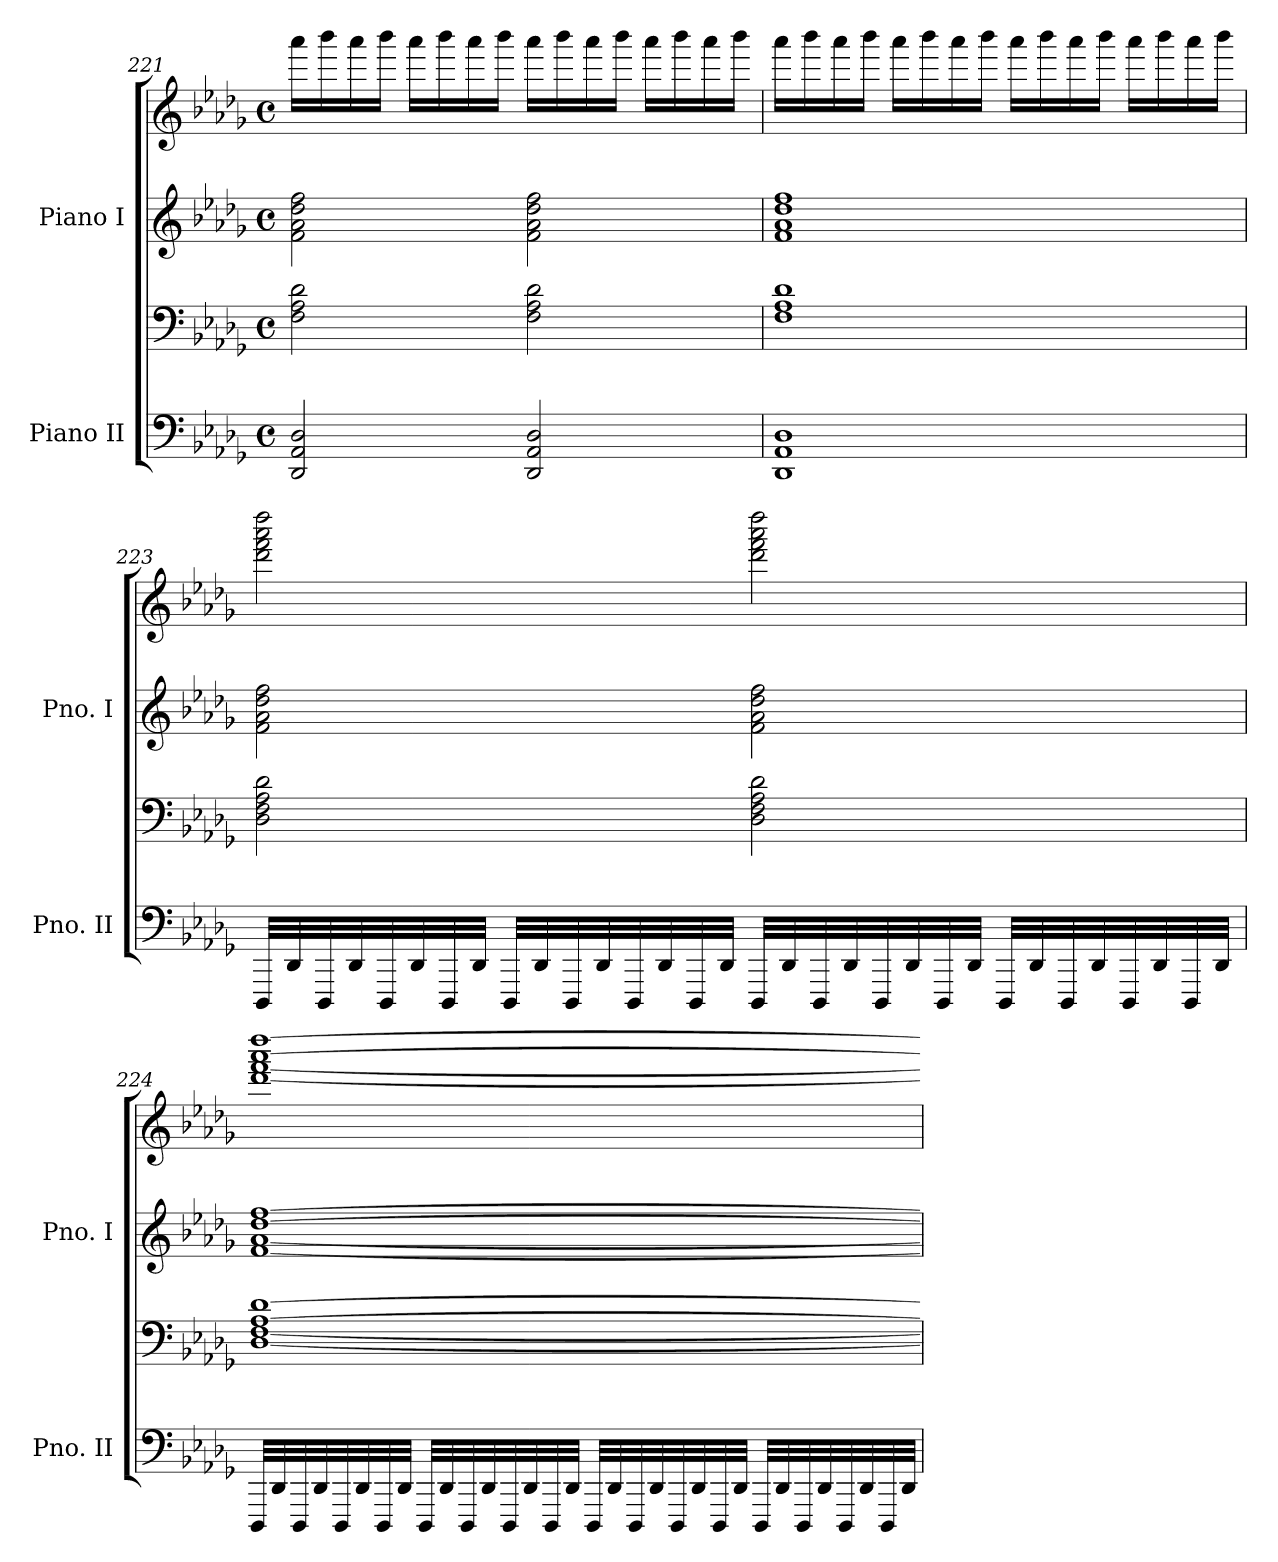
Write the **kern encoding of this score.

**kern	**kern	**kern	**kern
*part2	*part2	*part1	*part1
*staff4	*staff3	*staff2	*staff1
*I"Piano II	*	*I"Piano I	*
*I'Pno. II	*	*I'Pno. I	*
!!LO:LB:g=z
*clefF4	*clefF4	*clefG2	*clefG2
*k[b-e-a-d-g-]	*k[b-e-a-d-g-]	*k[b-e-a-d-g-]	*k[b-e-a-d-g-]
*M4/4	*M4/4	*M4/4	*M4/4
*met(c)	*met(c)	*met(c)	*met(c)
=221	=221	=221	=221
2DD-/ 2AA-/ 2D-/	2F\ 2A-\ 2d-\	2f\ 2a-\ 2dd-\ 2ff\	16aaa-\LL
.	.	.	16bbb-\
.	.	.	16aaa-\
.	.	.	16bbb-\JJ
.	.	.	16aaa-\LL
.	.	.	16bbb-\
.	.	.	16aaa-\
.	.	.	16bbb-\JJ
2DD-/ 2AA-/ 2D-/	2F\ 2A-\ 2d-\	2f\ 2a-\ 2dd-\ 2ff\	16aaa-\LL
.	.	.	16bbb-\
.	.	.	16aaa-\
.	.	.	16bbb-\JJ
.	.	.	16aaa-\LL
.	.	.	16bbb-\
.	.	.	16aaa-\
.	.	.	16bbb-\JJ
=222	=222	=222	=222
1DD- 1AA- 1D-	1F 1A- 1d-	1f 1a- 1dd- 1ff	16aaa-\LL
.	.	.	16bbb-\
.	.	.	16aaa-\
.	.	.	16bbb-\JJ
.	.	.	16aaa-\LL
.	.	.	16bbb-\
.	.	.	16aaa-\
.	.	.	16bbb-\JJ
.	.	.	16aaa-\LL
.	.	.	16bbb-\
.	.	.	16aaa-\
.	.	.	16bbb-\JJ
.	.	.	16aaa-\LL
.	.	.	16bbb-\
.	.	.	16aaa-\
.	.	.	16bbb-\JJ
!!LO:LB:g=z
=223	=223	=223	=223
32DDD-/LLL	2D-\ 2F\ 2A-\ 2d-\	2f\ 2a-\ 2dd-\ 2ff\	2ddd-\ 2fff\ 2aaa-\ 2dddd-\
32DD-/	.	.	.
32DDD-/	.	.	.
32DD-/	.	.	.
32DDD-/	.	.	.
32DD-/	.	.	.
32DDD-/	.	.	.
32DD-/JJJ	.	.	.
32DDD-/LLL	.	.	.
32DD-/	.	.	.
32DDD-/	.	.	.
32DD-/	.	.	.
32DDD-/	.	.	.
32DD-/	.	.	.
32DDD-/	.	.	.
32DD-/JJJ	.	.	.
32DDD-/LLL	2D-\ 2F\ 2A-\ 2d-\	2f\ 2a-\ 2dd-\ 2ff\	2ddd-\ 2fff\ 2aaa-\ 2dddd-\
32DD-/	.	.	.
32DDD-/	.	.	.
32DD-/	.	.	.
32DDD-/	.	.	.
32DD-/	.	.	.
32DDD-/	.	.	.
32DD-/JJJ	.	.	.
32DDD-/LLL	.	.	.
32DD-/	.	.	.
32DDD-/	.	.	.
32DD-/	.	.	.
32DDD-/	.	.	.
32DD-/	.	.	.
32DDD-/	.	.	.
32DD-/JJJ	.	.	.
!!LO:PB:g=z
=224	=224	=224	=224
32DDD-/LLL	[1D- [1F [1A- [1d-	[1f [1a- [1dd- [1ff	[1ddd- [1fff [1aaa- [1dddd-
32DD-/	.	.	.
32DDD-/	.	.	.
32DD-/	.	.	.
32DDD-/	.	.	.
32DD-/	.	.	.
32DDD-/	.	.	.
32DD-/JJJ	.	.	.
32DDD-/LLL	.	.	.
32DD-/	.	.	.
32DDD-/	.	.	.
32DD-/	.	.	.
32DDD-/	.	.	.
32DD-/	.	.	.
32DDD-/	.	.	.
32DD-/JJJ	.	.	.
32DDD-/LLL	.	.	.
32DD-/	.	.	.
32DDD-/	.	.	.
32DD-/	.	.	.
32DDD-/	.	.	.
32DD-/	.	.	.
32DDD-/	.	.	.
32DD-/JJJ	.	.	.
32DDD-/LLL	.	.	.
32DD-/	.	.	.
32DDD-/	.	.	.
32DD-/	.	.	.
32DDD-/	.	.	.
32DD-/	.	.	.
32DDD-/	.	.	.
32DD-/JJJ	.	.	.
=	=	=	=
*-	*-	*-	*-
